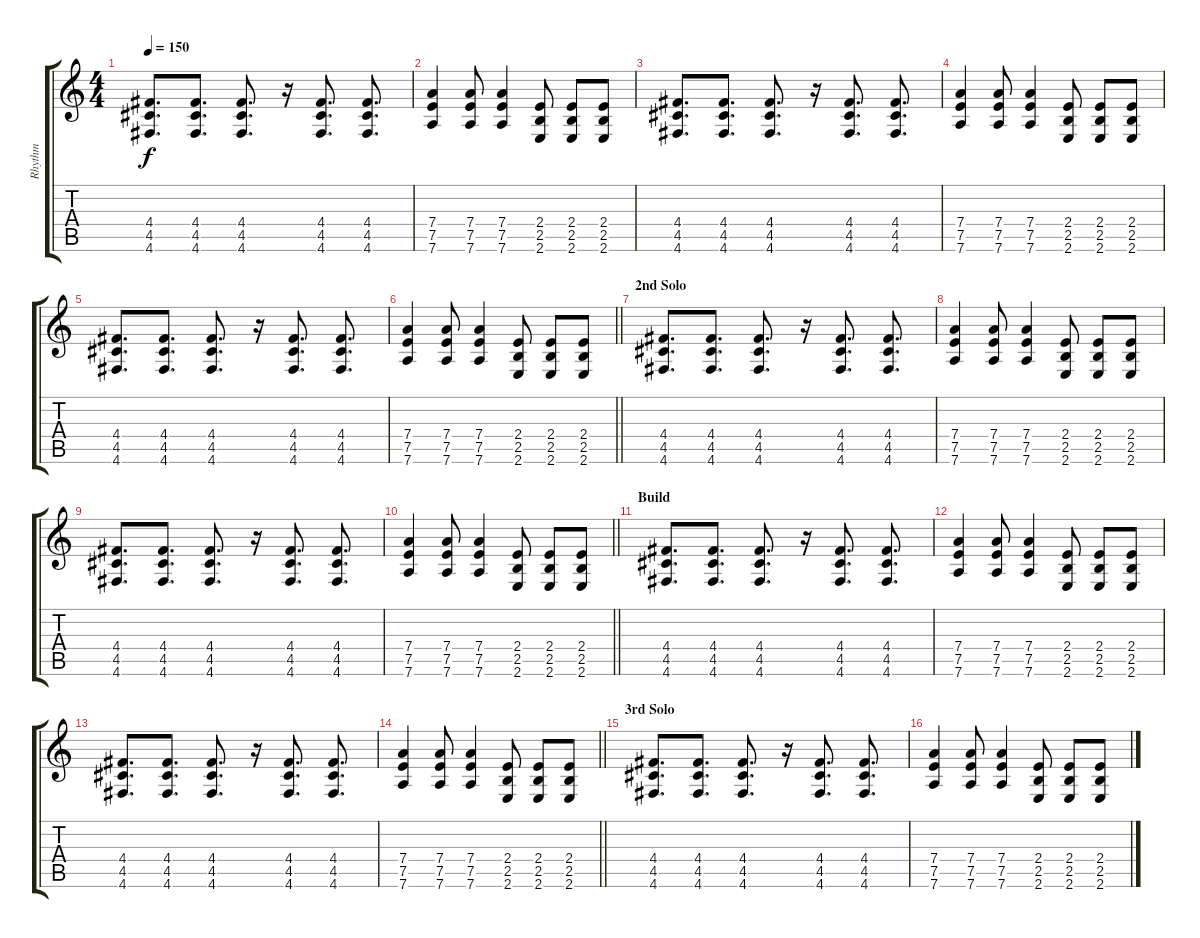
\track ("Rhythm" "Rhythm") {instrument distortionguitar}
\staff {score tabs}
\tuning (E4 B3 G3 D3 A2 D2) {hide}
\ts (4 4)
\tempo 150
\clef g2
\ks c
(4.4 4.5 4.6).8{d dy f} (4.4 4.5 4.6).8{d} (4.4 4.5 4.6).8{d} r.16 (4.4 4.5 4.6).8{d} (4.4 4.5 4.6).8{d} |
(7.4 7.5 7.6).4 (7.4 7.5 7.6).8 (7.4 7.5 7.6).4 (2.4 2.5 2.6).8 (2.4 2.5 2.6).8 (2.4 2.5 2.6).8 |
(4.4 4.5 4.6).8{d} (4.4 4.5 4.6).8{d} (4.4 4.5 4.6).8{d} r.16 (4.4 4.5 4.6).8{d} (4.4 4.5 4.6).8{d} |
(7.4 7.5 7.6).4 (7.4 7.5 7.6).8 (7.4 7.5 7.6).4 (2.4 2.5 2.6).8 (2.4 2.5 2.6).8 (2.4 2.5 2.6).8 |
(4.4 4.5 4.6).8{d} (4.4 4.5 4.6).8{d} (4.4 4.5 4.6).8{d} r.16 (4.4 4.5 4.6).8{d} (4.4 4.5 4.6).8{d} |
\barLineRight lightlight
(7.4 7.5 7.6).4 (7.4 7.5 7.6).8 (7.4 7.5 7.6).4 (2.4 2.5 2.6).8 (2.4 2.5 2.6).8 (2.4 2.5 2.6).8 |
\section ("" "2nd Solo")
(4.4 4.5 4.6).8{d} (4.4 4.5 4.6).8{d} (4.4 4.5 4.6).8{d} r.16 (4.4 4.5 4.6).8{d} (4.4 4.5 4.6).8{d} |
(7.4 7.5 7.6).4 (7.4 7.5 7.6).8 (7.4 7.5 7.6).4 (2.4 2.5 2.6).8 (2.4 2.5 2.6).8 (2.4 2.5 2.6).8 |
(4.4 4.5 4.6).8{d} (4.4 4.5 4.6).8{d} (4.4 4.5 4.6).8{d} r.16 (4.4 4.5 4.6).8{d} (4.4 4.5 4.6).8{d} |
\barLineRight lightlight
(7.4 7.5 7.6).4 (7.4 7.5 7.6).8 (7.4 7.5 7.6).4 (2.4 2.5 2.6).8 (2.4 2.5 2.6).8 (2.4 2.5 2.6).8 |
\section ("" "Build")
(4.4 4.5 4.6).8{d} (4.4 4.5 4.6).8{d} (4.4 4.5 4.6).8{d} r.16 (4.4 4.5 4.6).8{d} (4.4 4.5 4.6).8{d} |
(7.4 7.5 7.6).4 (7.4 7.5 7.6).8 (7.4 7.5 7.6).4 (2.4 2.5 2.6).8 (2.4 2.5 2.6).8 (2.4 2.5 2.6).8 |
(4.4 4.5 4.6).8{d} (4.4 4.5 4.6).8{d} (4.4 4.5 4.6).8{d} r.16 (4.4 4.5 4.6).8{d} (4.4 4.5 4.6).8{d} |
\barLineRight lightlight
(7.4 7.5 7.6).4 (7.4 7.5 7.6).8 (7.4 7.5 7.6).4 (2.4 2.5 2.6).8 (2.4 2.5 2.6).8 (2.4 2.5 2.6).8 |
\section ("" "3rd Solo")
(4.4 4.5 4.6).8{d} (4.4 4.5 4.6).8{d} (4.4 4.5 4.6).8{d} r.16 (4.4 4.5 4.6).8{d} (4.4 4.5 4.6).8{d} |
(7.4 7.5 7.6).4 (7.4 7.5 7.6).8 (7.4 7.5 7.6).4 (2.4 2.5 2.6).8 (2.4 2.5 2.6).8 (2.4 2.5 2.6).8
